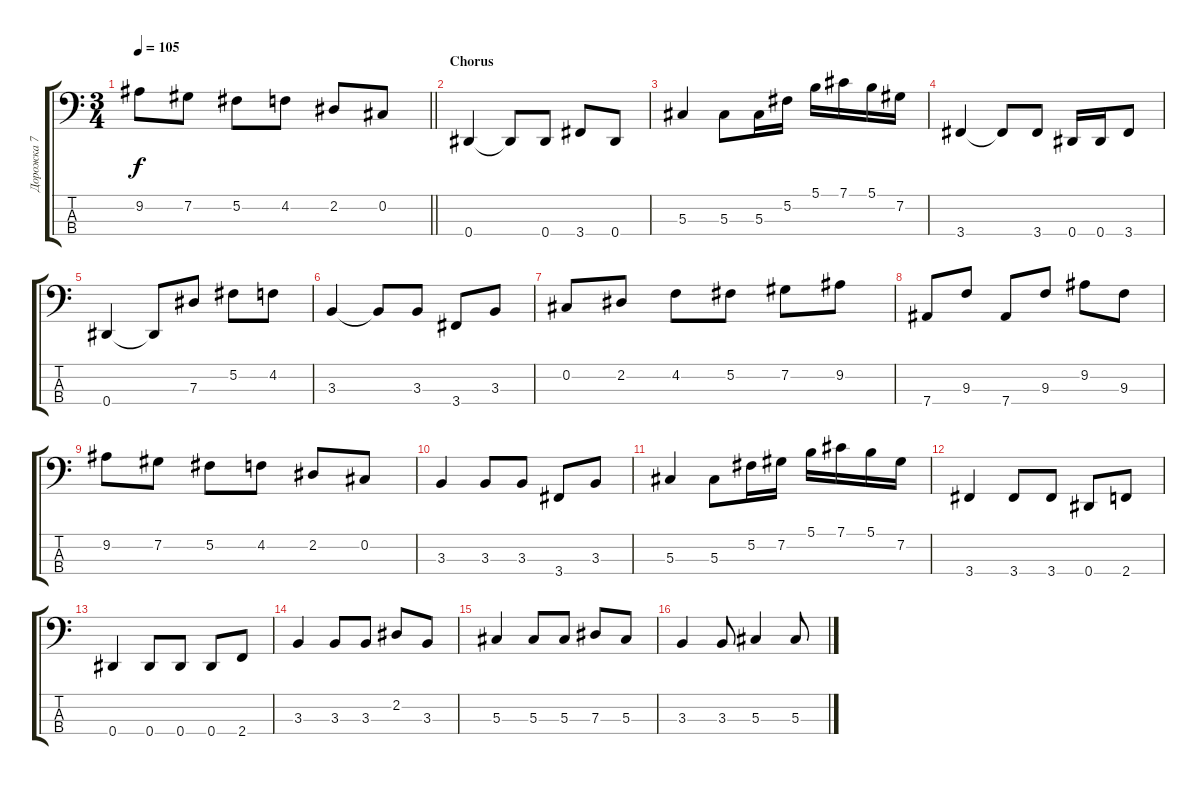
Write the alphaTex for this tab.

\track ("Дорожка 7" "Дорожка 7") {instrument electricbassfinger}
\staff {score tabs}
\tuning (Gb2 Db2 Ab1 Eb1) {hide}
\ts (3 4)
\tempo 105
\clef f4
\barLineRight lightlight
\ks c
9.2.8{dy f} 7.2.8 5.2.8 4.2.8 2.2.8 0.2.8 |
\section ("" "Chorus")
0.4.4 0.4{t}.8 0.4.8 3.4.8 0.4.8 |
5.3.4 5.3.8 5.3.16 5.2.16 5.1.16 7.1.16 5.1.16 7.2.16 |
3.4.4 3.4{t}.8 3.4.8 0.4.16 0.4.16 3.4.8 |
0.4.4 0.4{t}.8 7.3.8 5.2.8 4.2.8 |
3.3.4 3.3{t}.8 3.3.8 3.4.8 3.3.8 |
0.2.8 2.2.8 4.2.8 5.2.8 7.2.8 9.2.8 |
7.4.8 9.3.8 7.4.8 9.3.8 9.2.8 9.3.8 |
9.2.8 7.2.8 5.2.8 4.2.8 2.2.8 0.2.8 |
3.3.4 3.3.8 3.3.8 3.4.8 3.3.8 |
5.3.4 5.3.8 5.2.16 7.2.16 5.1.16 7.1.16 5.1.16 7.2.16 |
3.4.4 3.4.8 3.4.8 0.4.8 2.4.8 |
0.4.4 0.4.8 0.4.8 0.4.8 2.4.8 |
3.3.4 3.3.8 3.3.8 2.2.8 3.3.8 |
5.3.4 5.3.8 5.3.8 7.3.8 5.3.8 |
3.3.4 3.3.8 5.3.4 5.3.8
